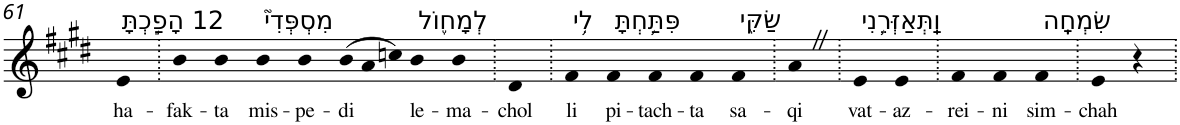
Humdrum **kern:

**kern	**text
*part1	*part1
*staff1	*staff1
*I"Piano	*
*I'Pno	*
!!LO:PB:g=z
*clefG2	*
*k[f#c#g#d#]	*
*E:	*
=61	=61
!LO:TX:a:t=12 הָפַ֣כְתָּ	!
!	!LO:LY:b
4e	ha-
=62.	=62.
!	!LO:LY:b
4b	-fak-
!	!LO:LY:b
4b	-ta
!LO:TX:a:t=מִסְפְּדִי֮	!
!	!LO:LY:b
4b	mis-
!	!LO:LY:b
4b	-pe-
*Xtuplet	*
!	!LO:LY:b
(>12b	-di
12a	.
12ccn)	.
!LO:TX:a:t=לְמָח֪וֹל	!
!	!LO:LY:b
4b	le-
!	!LO:LY:b
4b	-ma-
=63.	=63.
!	!LO:LY:b
4d#	-chol
=64.	=64.
!LO:TX:a:t=לִ֥י	!
!	!LO:LY:b
4f#	li
!LO:TX:a:t=פִּתַּ֥חְתָּ	!
!	!LO:LY:b
4f#	pi-
!	!LO:LY:b
4f#	-tach-
!	!LO:LY:b
4f#	-ta
!LO:TX:a:t=שַׂקִּ֑י	!
!	!LO:LY:b
4f#	sa-
=65.	=65.
!	!LO:LY:b
4aZ	-qi
=66.	=66.
!LO:TX:a:t=וַֽתְּאַזְּרֵ֥נִי	!
!	!LO:LY:b
4e	vat-
!	!LO:LY:b
4e	-az-
=67.	=67.
!	!LO:LY:b
4f#	-rei-
!	!LO:LY:b
4f#	-ni
!LO:TX:a:t=שִׂמְחָֽה	!
!	!LO:LY:b
4f#	sim-
=68.	=68.
!	!LO:LY:b
4e	-chah
4r	.
=.	=.
*-	*-
